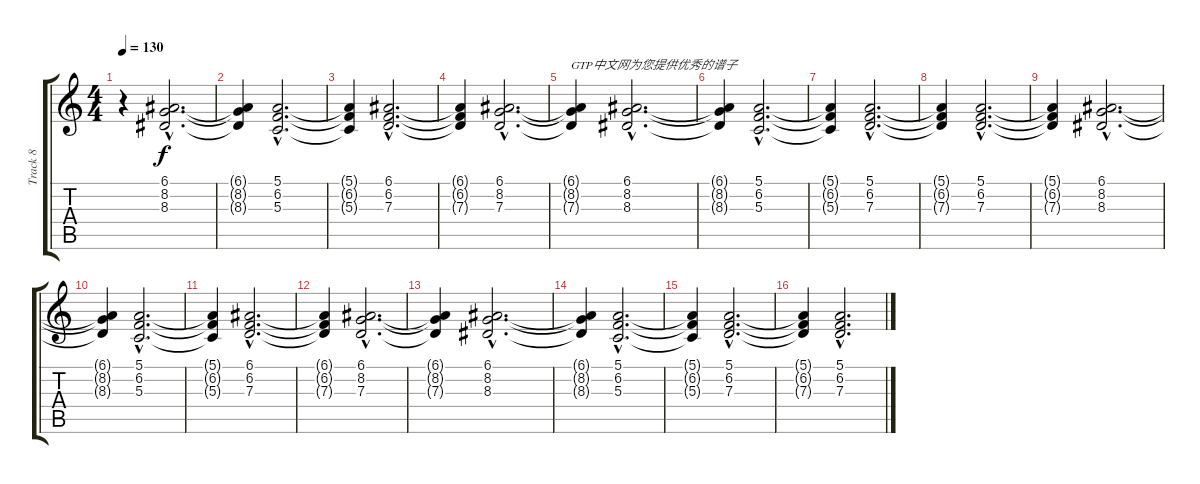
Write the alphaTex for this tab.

\track ("Track 8" "Track 8") {instrument stringensemble1}
\staff {score tabs}
\tuning (E4 B3 G3 D3 A2 E2) {hide}
\ts (4 4)
\tempo 130
\clef g2
\ks c
r.4{dy f instrument stringensemble1} (6.1{hac} 8.2{hac} 8.3{hac}).2{d} |
(6.1{t} 8.2{t} 8.3{t}).4 (5.1{hac} 6.2{hac} 5.3{hac}).2{d} |
(5.1{t} 6.2{t} 5.3{t}).4 (6.1{hac} 6.2{hac} 7.3{hac}).2{d} |
(6.1{t} 6.2{t} 7.3{t}).4 (6.1{hac} 8.2{hac} 7.3{hac}).2{d} |
(6.1{t} 8.2{t} 7.3{t}).4{txt "GTP中文网为您提供优秀的谱子"} (6.1{hac} 8.2{hac} 8.3{hac}).2{d} |
(6.1{t} 8.2{t} 8.3{t}).4 (5.1{hac} 6.2{hac} 5.3{hac}).2{d} |
(5.1{t} 6.2{t} 5.3{t}).4 (5.1{hac} 6.2{hac} 7.3{hac}).2{d} |
(5.1{t} 6.2{t} 7.3{t}).4 (5.1{hac} 6.2{hac} 7.3{hac}).2{d} |
(5.1{t} 6.2{t} 7.3{t}).4 (6.1{hac} 8.2{hac} 8.3{hac}).2{d} |
(6.1{t} 8.2{t} 8.3{t}).4 (5.1{hac} 6.2{hac} 5.3{hac}).2{d} |
(5.1{t} 6.2{t} 5.3{t}).4 (6.1{hac} 6.2{hac} 7.3{hac}).2{d} |
(6.1{t} 6.2{t} 7.3{t}).4 (6.1{hac} 8.2{hac} 7.3{hac}).2{d} |
(6.1{t} 8.2{t} 7.3{t}).4 (6.1{hac} 8.2{hac} 8.3{hac}).2{d} |
(6.1{t} 8.2{t} 8.3{t}).4 (5.1{hac} 6.2{hac} 5.3{hac}).2{d} |
(5.1{t} 6.2{t} 5.3{t}).4 (5.1{hac} 6.2{hac} 7.3{hac}).2{d} |
(5.1{t} 6.2{t} 7.3{t}).4 (5.1{hac} 6.2{hac} 7.3{hac}).2{d}
